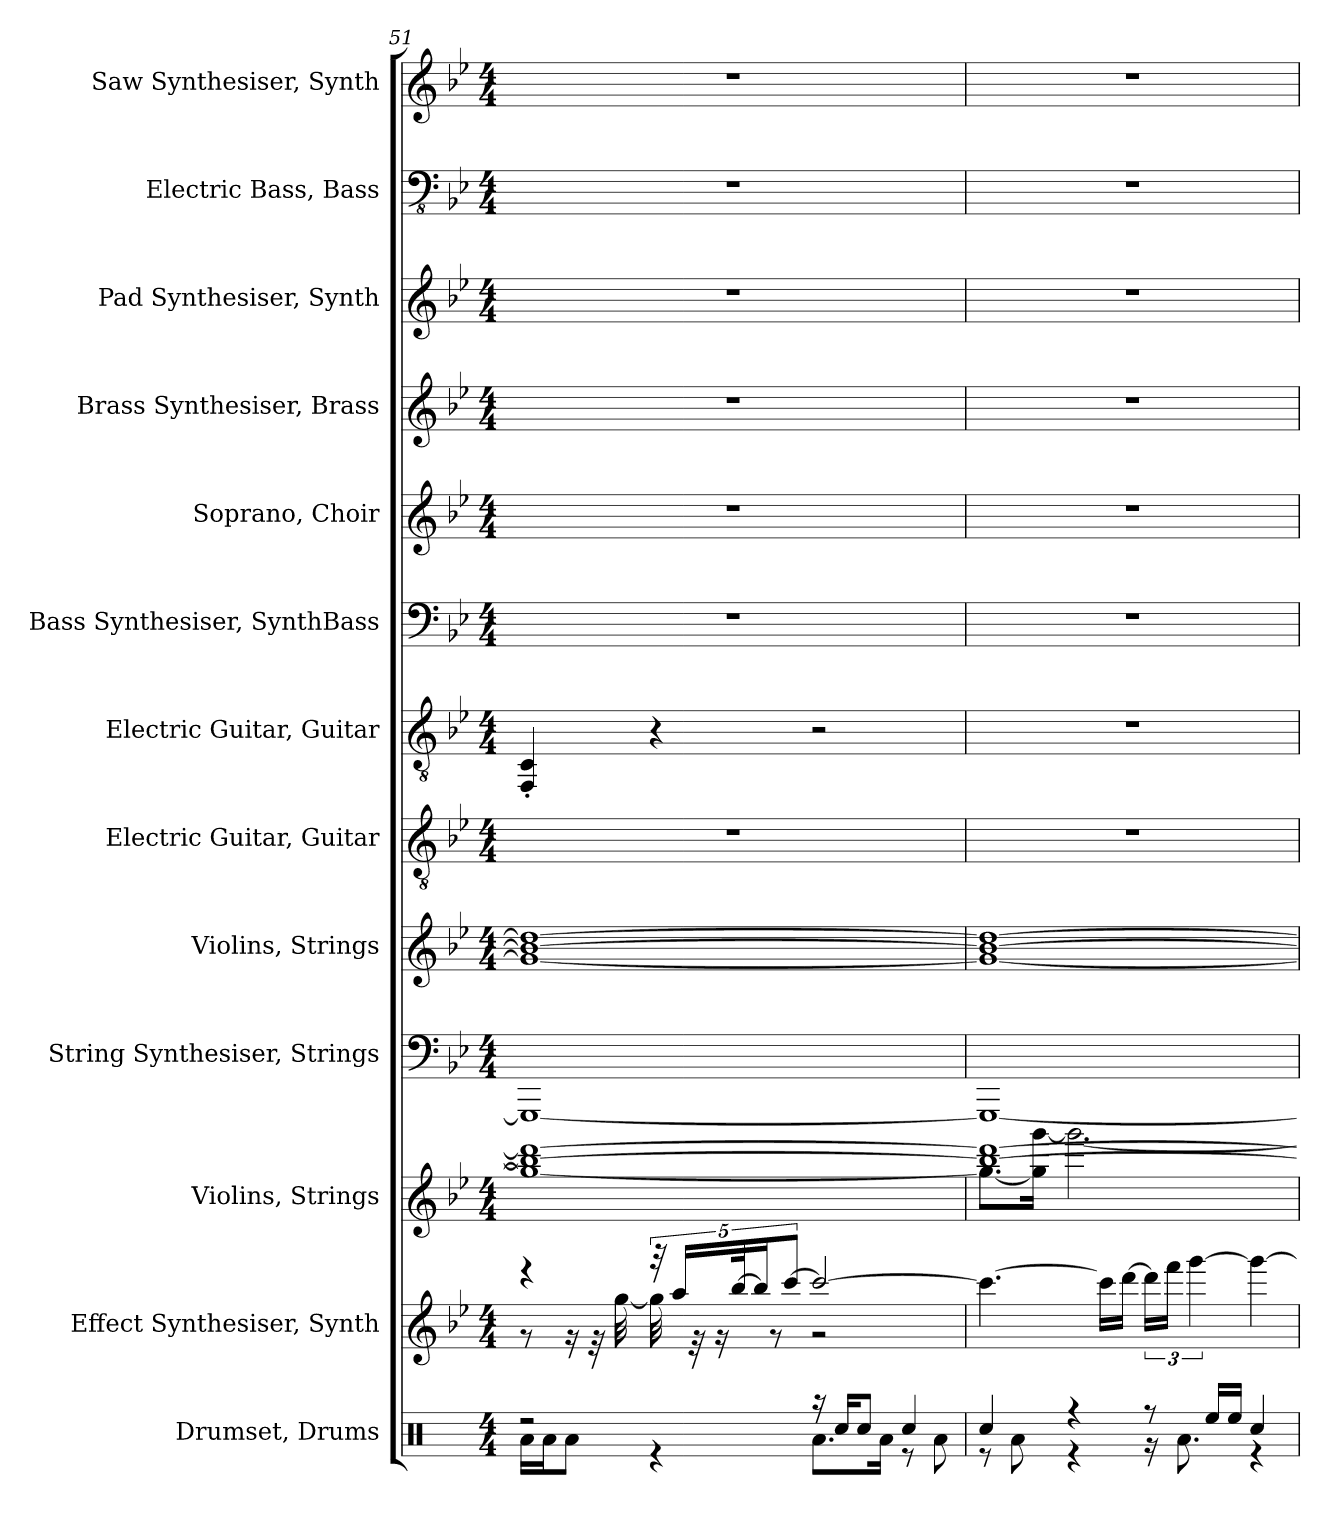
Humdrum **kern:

**kern	**kern	**kern	**kern	**kern	**kern	**kern	**kern	**kern	**kern	**kern	**kern	**kern
*part13	*part12	*part11	*part10	*part9	*part8	*part7	*part6	*part5	*part4	*part3	*part2	*part1
*staff13	*staff12	*staff11	*staff10	*staff9	*staff8	*staff7	*staff6	*staff5	*staff4	*staff3	*staff2	*staff1
*I"Drumset, Drums	*I"Effect Synthesiser, Synth	*I"Violins, Strings	*I"String Synthesiser, Strings	*I"Violins, Strings	*I"Electric Guitar, Guitar	*I"Electric Guitar, Guitar	*I"Bass Synthesiser, SynthBass	*I"Soprano, Choir	*I"Brass Synthesiser, Brass	*I"Pad Synthesiser, Synth	*I"Electric Bass, Bass	*I"Saw Synthesiser, Synth
*I'Drs.	*I'Synth.	*I'Vlns.	*I'Synth.	*I'Vlns.	*I'El. Guit.	*I'El. Guit.	*I'Synth.	*I'S.	*I'Synth.	*I'Synth.	*I'El. B.	*I'Synth.
!!LO:PB:g=z
*clefX	*clefG2	*clefG2	*clefF4	*clefG2	*clefGv2	*clefGv2	*clefF4	*clefG2	*clefG2	*clefG2	*clefFv4	*clefG2
*k[]	*k[b-e-]	*k[b-e-]	*k[b-e-]	*k[b-e-]	*k[b-e-]	*k[b-e-]	*k[b-e-]	*k[b-e-]	*k[b-e-]	*k[b-e-]	*k[b-e-]	*k[b-e-]
*M4/4	*M4/4	*M4/4	*M4/4	*M4/4	*M4/4	*M4/4	*M4/4	*M4/4	*M4/4	*M4/4	*M4/4	*M4/4
=51	=51	=51	=51	=51	=51	=51	=51	=51	=51	=51	=51	=51
*^	*^	*^	*	*	*	*	*	*	*	*	*	*
*	*	*	*	*	*^	*	*	*	*	*	*	*	*	*	*
2r	16Ra\LL	4r	8r	1ddd_	1gg_	1bb-_	1GGG_	1g_ 1b-_ 1dd_	1r	4FF/' 4C/'	1r	1r	1r	1r	1r	1r
.	16Ra\J	.	.	.	.	.	.	.	.	.	.	.	.	.	.	.
.	8Ra\J	.	16r	.	.	.	.	.	.	.	.	.	.	.	.	.
.	.	.	32r	.	.	.	.	.	.	.	.	.	.	.	.	.
.	.	.	[32gg\	.	.	.	.	.	.	.	.	.	.	.	.	.
.	4r	40r	32gg\]	.	.	.	.	.	.	4r	.	.	.	.	.	.
.	.	20aa/LL	.	.	.	.	.	.	.	.	.	.	.	.	.	.
.	.	.	32r	.	.	.	.	.	.	.	.	.	.	.	.	.
.	.	.	16r	.	.	.	.	.	.	.	.	.	.	.	.	.
.	.	[40bb-/K	.	.	.	.	.	.	.	.	.	.	.	.	.	.
.	.	20bb-/J]	.	.	.	.	.	.	.	.	.	.	.	.	.	.
.	.	.	8r	.	.	.	.	.	.	.	.	.	.	.	.	.
.	.	[10ccc/J	.	.	.	.	.	.	.	.	.	.	.	.	.	.
16r	8.Ra\L	2ccc/_	2r	.	.	.	.	.	.	2r	.	.	.	.	.	.
16Rcc/KL	.	.	.	.	.	.	.	.	.	.	.	.	.	.	.	.
8Rcc/J	.	.	.	.	.	.	.	.	.	.	.	.	.	.	.	.
.	16Ra\Jk	.	.	.	.	.	.	.	.	.	.	.	.	.	.	.
4Rcc/	8r	.	.	.	.	.	.	.	.	.	.	.	.	.	.	.
.	8Ra\	.	.	.	.	.	.	.	.	.	.	.	.	.	.	.
*	*	*v	*v	*	*	*	*	*	*	*	*	*	*	*	*	*
=52	=52	=52	=52	=52	=52	=52	=52	=52	=52	=52	=52	=52	=52	=52	=52
4Rcc/	8r	4.ccc\_	1ddd_	8.gg\L_	1bb-_	1GGG_	1g_ 1b-_ 1dd_	1r	1r	1r	1r	1r	1r	1r	1r
.	8Ra\	.	.	.	.	.	.	.	.	.	.	.	.	.	.
.	.	.	.	16gg\] [16ggg\Jk	.	.	.	.	.	.	.	.	.	.	.
4r	4r	.	.	2.ggg\_	.	.	.	.	.	.	.	.	.	.	.
.	.	16ccc\LL]	.	.	.	.	.	.	.	.	.	.	.	.	.
.	.	[16ddd\JJ	.	.	.	.	.	.	.	.	.	.	.	.	.
8r	16r	24ddd\LL]	.	.	.	.	.	.	.	.	.	.	.	.	.
.	.	24fff\JJ	.	.	.	.	.	.	.	.	.	.	.	.	.
.	8.Ra\	.	.	.	.	.	.	.	.	.	.	.	.	.	.
.	.	[6ggg\	.	.	.	.	.	.	.	.	.	.	.	.	.
16Ree/LL	.	.	.	.	.	.	.	.	.	.	.	.	.	.	.
16Ree/JJ	.	.	.	.	.	.	.	.	.	.	.	.	.	.	.
4Rcc/	4r	4ggg\_	.	.	.	.	.	.	.	.	.	.	.	.	.
*v	*v	*	*v	*v	*v	*	*	*	*	*	*	*	*	*	*
=	=	=	=	=	=	=	=	=	=	=	=	=
*-	*-	*-	*-	*-	*-	*-	*-	*-	*-	*-	*-	*-
